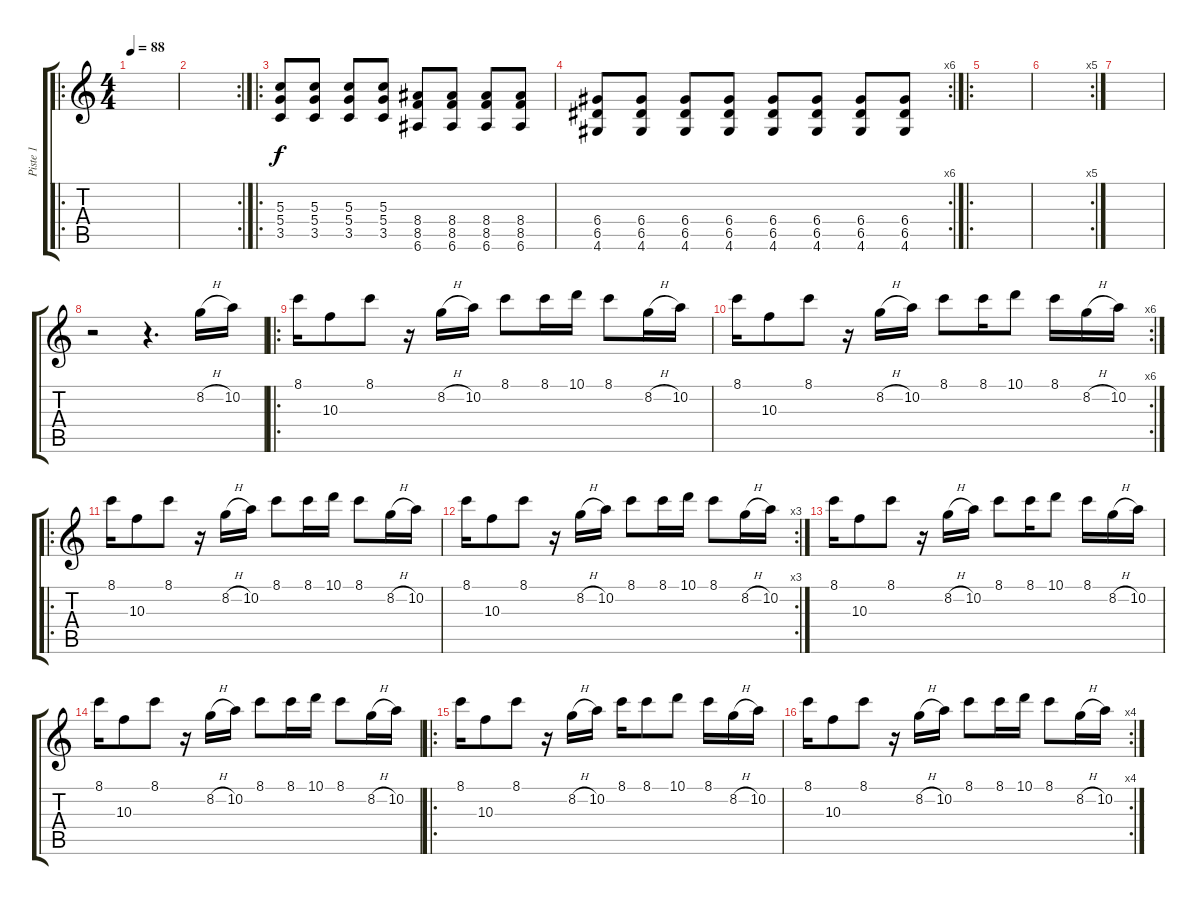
\track ("Piste 1" "Piste 1") {instrument distortionguitar}
\staff {score tabs}
\tuning (E4 B3 G3 D3 A2 E2) {hide}
\ro
\ts (4 4)
\tempo 88
\clef g2
\ks c
|
\rc 2
|
\ro
(5.3 5.4 3.5).8 (5.3 5.4 3.5).8 (5.3 5.4 3.5).8 (5.3 5.4 3.5).8 (8.4 8.5 6.6).8 (8.4 8.5 6.6).8 (8.4 8.5 6.6).8 (8.4 8.5 6.6).8 |
\rc 6
(6.4 6.5 4.6).8 (6.4 6.5 4.6).8 (6.4 6.5 4.6).8 (6.4 6.5 4.6).8 (6.4 6.5 4.6).8 (6.4 6.5 4.6).8 (6.4 6.5 4.6).8 (6.4 6.5 4.6).8 |
\ro
|
\rc 5
|
|
r.2 r.4{d} 8.2{h}.16 10.2.16 |
\ro
8.1.16 10.3.8 8.1.8 r.16 8.2{h}.16 10.2.16 8.1.8 8.1.16 10.1.16 8.1.8 8.2{h}.16 10.2.16 |
\rc 6
8.1.16 10.3.8 8.1.8 r.16 8.2{h}.16 10.2.16 8.1.8 8.1.16 10.1.8 8.1.16 8.2{h}.16 10.2.16 |
\ro
8.1.16 10.3.8 8.1.8 r.16 8.2{h}.16 10.2.16 8.1.8 8.1.16 10.1.16 8.1.8 8.2{h}.16 10.2.16 |
\rc 3
8.1.16 10.3.8 8.1.8 r.16 8.2{h}.16 10.2.16 8.1.8 8.1.16 10.1.16 8.1.8 8.2{h}.16 10.2.16 |
8.1.16 10.3.8 8.1.8 r.16 8.2{h}.16 10.2.16 8.1.8 8.1.16 10.1.8 8.1.16 8.2{h}.16 10.2.16 |
8.1.16 10.3.8 8.1.8 r.16 8.2{h}.16 10.2.16 8.1.8 8.1.16 10.1.16 8.1.8 8.2{h}.16 10.2.16 |
\ro
8.1.16 10.3.8 8.1.8 r.16 8.2{h}.16 10.2.16 8.1.16 8.1.8 10.1.8 8.1.16 8.2{h}.16 10.2.16 |
\rc 4
8.1.16 10.3.8 8.1.8 r.16 8.2{h}.16 10.2.16 8.1.8 8.1.16 10.1.16 8.1.8 8.2{h}.16 10.2.16
